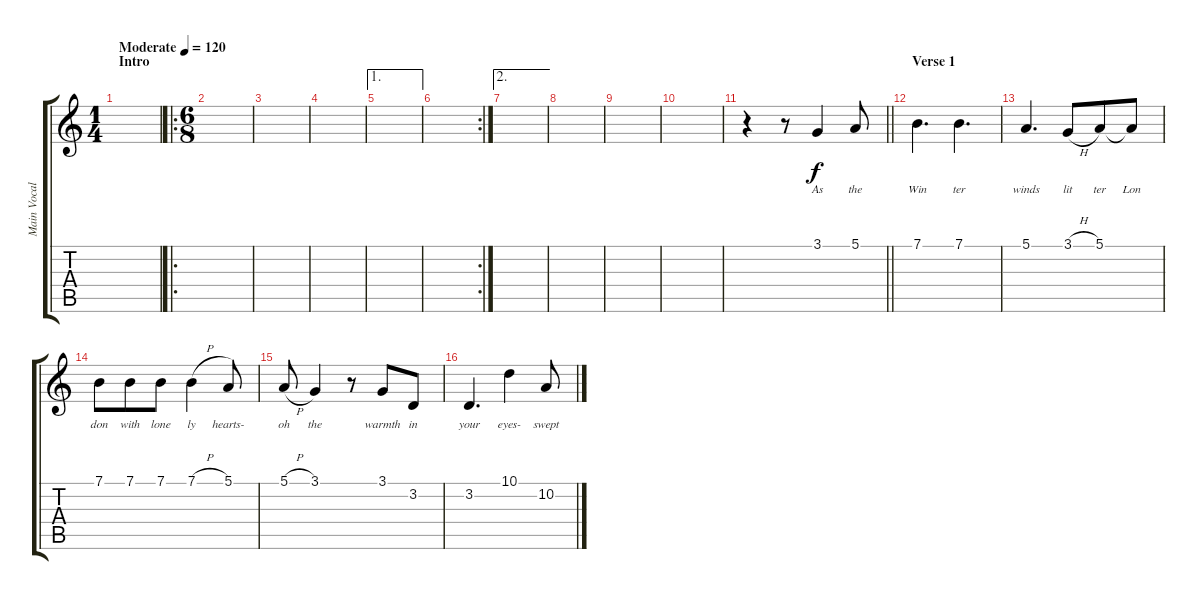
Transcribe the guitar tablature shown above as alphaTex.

\track ("Main Vocals" "Main Vocal") {instrument choiraahs}
\staff {score tabs}
\tuning (E4 B3 G3 D3 A2 E2) {hide}
\ts (1 4)
\section ("" "Intro")
\tempo (120 "Moderate")
\clef g2
\ks c
|
\ro
\ts (6 8)
|
|
|
\ae 1
|
\rc 2
|
\ae 2
|
|
|
|
\barLineRight lightlight
r.4 r.8 3.1.4{lyrics (0 "As") lyrics (1 "") lyrics (2 "") lyrics (3 "") lyrics (4 "")} 5.1.8{lyrics (0 "the") lyrics (1 "") lyrics (2 "") lyrics (3 "") lyrics (4 "")} |
\section ("" "Verse 1")
7.1.4{d lyrics (0 "Win") lyrics (1 "") lyrics (2 "") lyrics (3 "") lyrics (4 "")} 7.1.4{d lyrics (0 "ter") lyrics (1 "") lyrics (2 "") lyrics (3 "") lyrics (4 "")} |
5.1.4{d lyrics (0 "winds") lyrics (1 "") lyrics (2 "") lyrics (3 "") lyrics (4 "")} 3.1{h}.8{lyrics (0 "lit") lyrics (1 "") lyrics (2 "") lyrics (3 "") lyrics (4 "")} 5.1.8{lyrics (0 "ter") lyrics (1 "") lyrics (2 "") lyrics (3 "") lyrics (4 "")} 5.1{t}.8{lyrics (0 "Lon") lyrics (1 "") lyrics (2 "") lyrics (3 "") lyrics (4 "")} |
7.1.8{lyrics (0 "don") lyrics (1 "") lyrics (2 "") lyrics (3 "") lyrics (4 "")} 7.1.8{lyrics (0 "with") lyrics (1 "") lyrics (2 "") lyrics (3 "") lyrics (4 "")} 7.1.8{lyrics (0 "lone") lyrics (1 "") lyrics (2 "") lyrics (3 "") lyrics (4 "")} 7.1{h}.4{lyrics (0 "ly") lyrics (1 "") lyrics (2 "") lyrics (3 "") lyrics (4 "")} 5.1.8{lyrics (0 "hearts-") lyrics (1 "") lyrics (2 "") lyrics (3 "") lyrics (4 "")} |
5.1{h}.8{lyrics (0 "oh") lyrics (1 "") lyrics (2 "") lyrics (3 "") lyrics (4 "")} 3.1.4{lyrics (0 "the") lyrics (1 "") lyrics (2 "") lyrics (3 "") lyrics (4 "")} r.8 3.1.8{lyrics (0 "warmth") lyrics (1 "") lyrics (2 "") lyrics (3 "") lyrics (4 "")} 3.2.8{lyrics (0 "in") lyrics (1 "") lyrics (2 "") lyrics (3 "") lyrics (4 "")} |
3.2.4{d lyrics (0 "your") lyrics (1 "") lyrics (2 "") lyrics (3 "") lyrics (4 "")} 10.1.4{lyrics (0 "eyes-") lyrics (1 "") lyrics (2 "") lyrics (3 "") lyrics (4 "")} 10.2.8{lyrics (0 "swept") lyrics (1 "") lyrics (2 "") lyrics (3 "") lyrics (4 "")}
